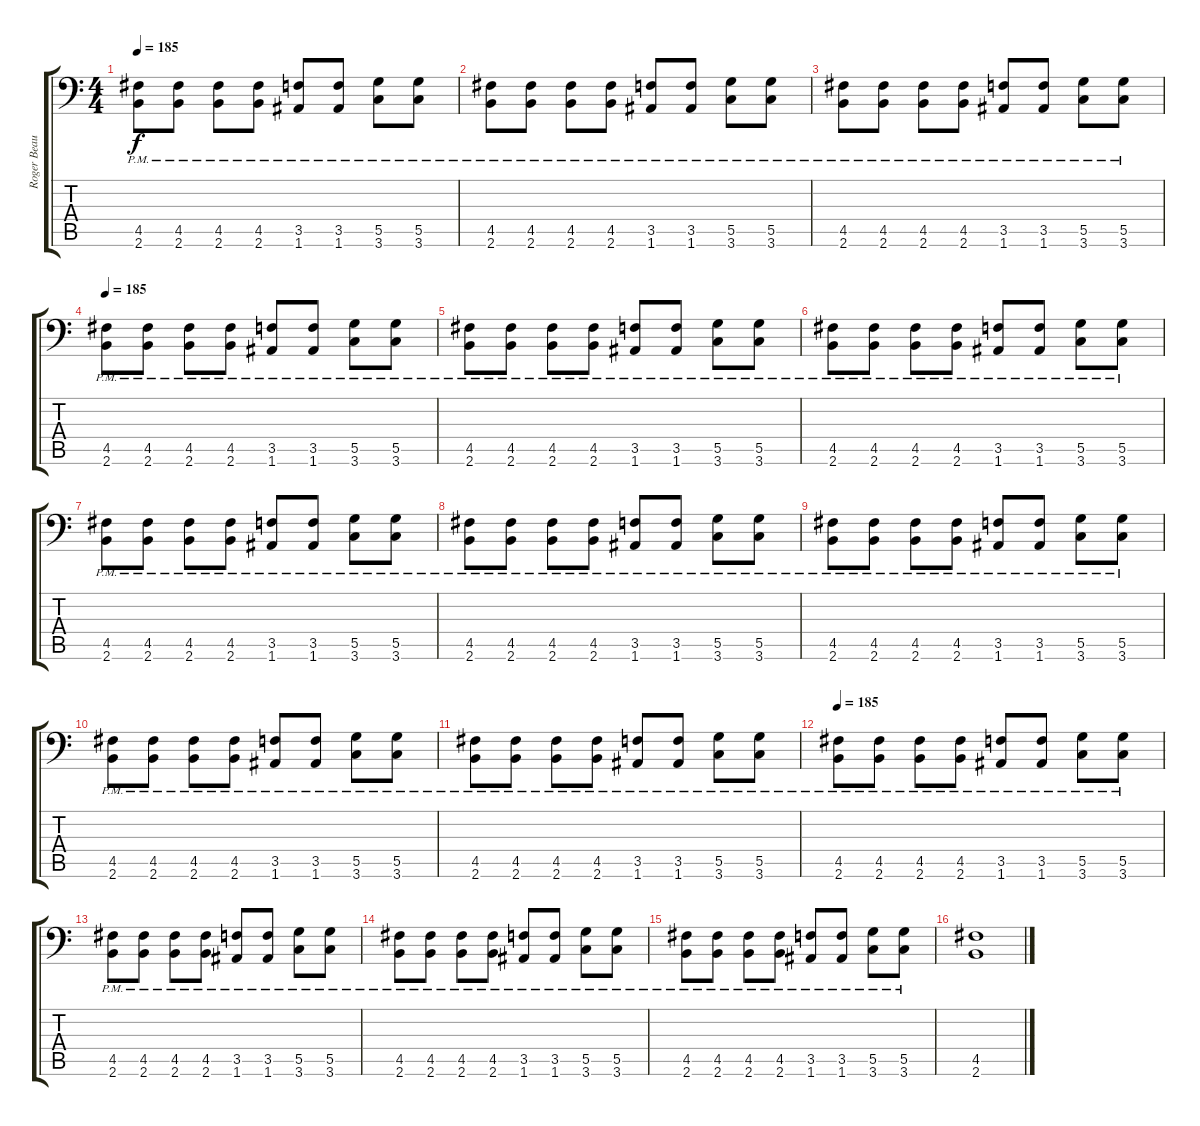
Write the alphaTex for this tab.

\track ("Roger Beaujard -Guitars " "Roger Beau") {instrument distortionguitar}
\staff {score tabs}
\tuning (A3 E3 C3 G2 D2 A1) {hide}
\ts (4 4)
\tempo 185
\clef f4
\ks c
(4.5{pm} 2.6{pm}).8{dy f} (4.5{pm} 2.6{pm}).8 (4.5{pm} 2.6{pm}).8 (4.5{pm} 2.6{pm}).8 (3.5{pm} 1.6{pm}).8 (3.5{pm} 1.6{pm}).8 (5.5{pm} 3.6{pm}).8 (5.5{pm} 3.6{pm}).8 |
(4.5{pm} 2.6{pm}).8 (4.5{pm} 2.6{pm}).8 (4.5{pm} 2.6{pm}).8 (4.5{pm} 2.6{pm}).8 (3.5{pm} 1.6{pm}).8 (3.5{pm} 1.6{pm}).8 (5.5{pm} 3.6{pm}).8 (5.5{pm} 3.6{pm}).8 |
(4.5{pm} 2.6{pm}).8 (4.5{pm} 2.6{pm}).8 (4.5{pm} 2.6{pm}).8 (4.5{pm} 2.6{pm}).8 (3.5{pm} 1.6{pm}).8 (3.5{pm} 1.6{pm}).8 (5.5{pm} 3.6{pm}).8 (5.5{pm} 3.6{pm}).8 |
\tempo 185
(4.5{pm} 2.6{pm}).8 (4.5{pm} 2.6{pm}).8 (4.5{pm} 2.6{pm}).8 (4.5{pm} 2.6{pm}).8 (3.5{pm} 1.6{pm}).8 (3.5{pm} 1.6{pm}).8 (5.5{pm} 3.6{pm}).8 (5.5{pm} 3.6{pm}).8 |
(4.5{pm} 2.6{pm}).8 (4.5{pm} 2.6{pm}).8 (4.5{pm} 2.6{pm}).8 (4.5{pm} 2.6{pm}).8 (3.5{pm} 1.6{pm}).8 (3.5{pm} 1.6{pm}).8 (5.5{pm} 3.6{pm}).8 (5.5{pm} 3.6{pm}).8 |
(4.5{pm} 2.6{pm}).8 (4.5{pm} 2.6{pm}).8 (4.5{pm} 2.6{pm}).8 (4.5{pm} 2.6{pm}).8 (3.5{pm} 1.6{pm}).8 (3.5{pm} 1.6{pm}).8 (5.5{pm} 3.6{pm}).8 (5.5{pm} 3.6{pm}).8 |
(4.5{pm} 2.6{pm}).8 (4.5{pm} 2.6{pm}).8 (4.5{pm} 2.6{pm}).8 (4.5{pm} 2.6{pm}).8 (3.5{pm} 1.6{pm}).8 (3.5{pm} 1.6{pm}).8 (5.5{pm} 3.6{pm}).8 (5.5{pm} 3.6{pm}).8 |
(4.5{pm} 2.6{pm}).8 (4.5{pm} 2.6{pm}).8 (4.5{pm} 2.6{pm}).8 (4.5{pm} 2.6{pm}).8 (3.5{pm} 1.6{pm}).8 (3.5{pm} 1.6{pm}).8 (5.5{pm} 3.6{pm}).8 (5.5{pm} 3.6{pm}).8 |
(4.5{pm} 2.6{pm}).8 (4.5{pm} 2.6{pm}).8 (4.5{pm} 2.6{pm}).8 (4.5{pm} 2.6{pm}).8 (3.5{pm} 1.6{pm}).8 (3.5{pm} 1.6{pm}).8 (5.5{pm} 3.6{pm}).8 (5.5{pm} 3.6{pm}).8 |
(4.5{pm} 2.6{pm}).8 (4.5{pm} 2.6{pm}).8 (4.5{pm} 2.6{pm}).8 (4.5{pm} 2.6{pm}).8 (3.5{pm} 1.6{pm}).8 (3.5{pm} 1.6{pm}).8 (5.5{pm} 3.6{pm}).8 (5.5{pm} 3.6{pm}).8 |
(4.5{pm} 2.6{pm}).8 (4.5{pm} 2.6{pm}).8 (4.5{pm} 2.6{pm}).8 (4.5{pm} 2.6{pm}).8 (3.5{pm} 1.6{pm}).8 (3.5{pm} 1.6{pm}).8 (5.5{pm} 3.6{pm}).8 (5.5{pm} 3.6{pm}).8 |
\tempo 185
(4.5{pm} 2.6{pm}).8 (4.5{pm} 2.6{pm}).8 (4.5{pm} 2.6{pm}).8 (4.5{pm} 2.6{pm}).8 (3.5{pm} 1.6{pm}).8 (3.5{pm} 1.6{pm}).8 (5.5{pm} 3.6{pm}).8 (5.5{pm} 3.6{pm}).8 |
(4.5{pm} 2.6{pm}).8 (4.5{pm} 2.6{pm}).8 (4.5{pm} 2.6{pm}).8 (4.5{pm} 2.6{pm}).8 (3.5{pm} 1.6{pm}).8 (3.5{pm} 1.6{pm}).8 (5.5{pm} 3.6{pm}).8 (5.5{pm} 3.6{pm}).8 |
(4.5{pm} 2.6{pm}).8 (4.5{pm} 2.6{pm}).8 (4.5{pm} 2.6{pm}).8 (4.5{pm} 2.6{pm}).8 (3.5{pm} 1.6{pm}).8 (3.5{pm} 1.6{pm}).8 (5.5{pm} 3.6{pm}).8 (5.5{pm} 3.6{pm}).8 |
(4.5{pm} 2.6{pm}).8 (4.5{pm} 2.6{pm}).8 (4.5{pm} 2.6{pm}).8 (4.5{pm} 2.6{pm}).8 (3.5{pm} 1.6{pm}).8 (3.5{pm} 1.6{pm}).8 (5.5{pm} 3.6{pm}).8 (5.5{pm} 3.6{pm}).8 |
(4.5 2.6).1
